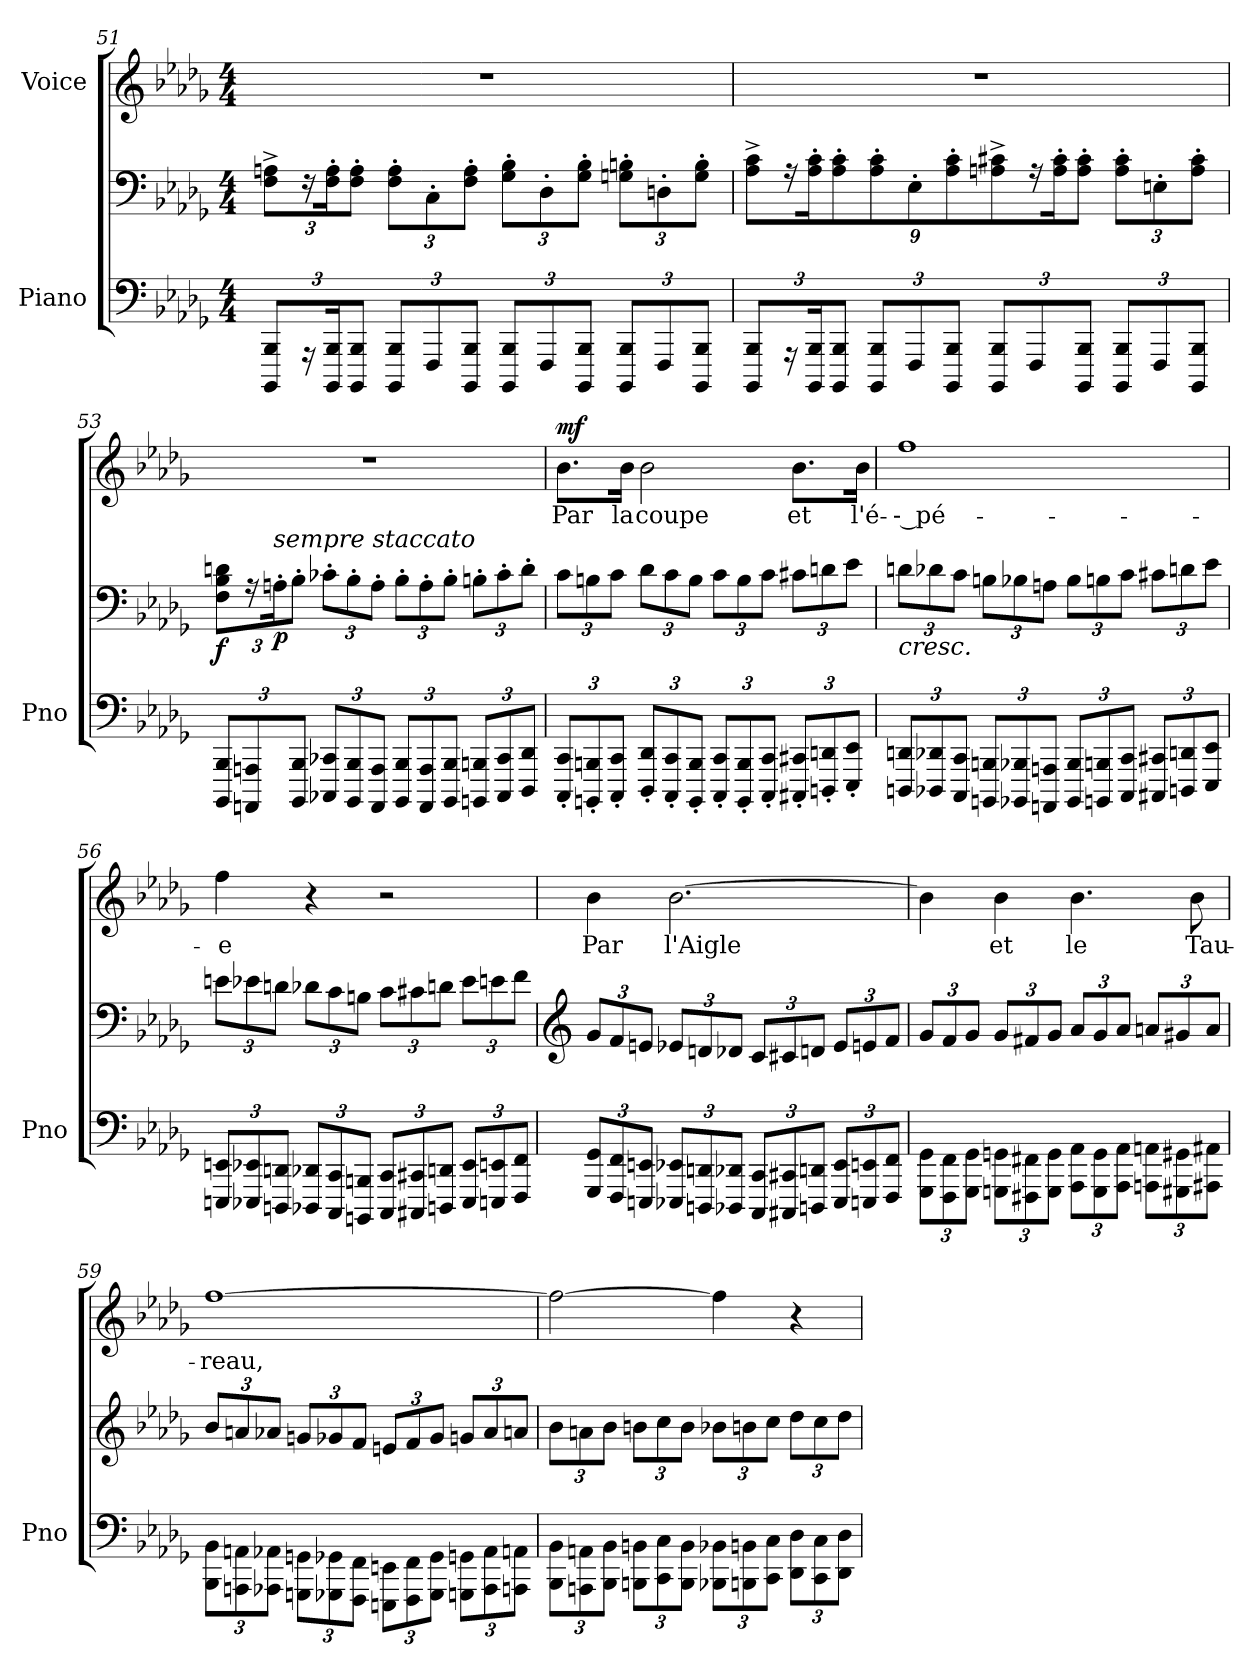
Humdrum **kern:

**kern	**kern	**dynam	**kern	**text	**dynam
*part2	*part2	*part2	*part1	*part1	*part1
*staff3	*staff2	*staff2/3	*staff1	*staff1	*staff1
*I"Piano	*	*	*I"Voice	*	*
*I'Pno	*	*	*	*	*
*clefF4	*clefF4	*	*clefG2	*	*
*k[b-e-a-d-g-]	*k[b-e-a-d-g-]	*	*k[b-e-a-d-g-]	*	*
*M4/4	*M4/4	*	*M4/4	*	*
*Xbrackettup	*Xbrackettup	*	*	*	*
=51	=51	=51	=51	=51	=51
12BBBB-/ 12BBB-/L	12F\^> 12An\^>L	.	1r	.	.
24r	24r	.	.	.	.
24BBBB-/ 24BBB-/J	24F\'> 24A\'>J	.	.	.	.
12BBBB-/ 12BBB-/J	12F\'> 12A\'>J	.	.	.	.
12BBBB-/ 12BBB-/L	12F\'> 12A\'>L	.	.	.	.
12FFF/	12C'>\	.	.	.	.
12BBBB-/ 12BBB-/J	12F\'> 12A\'>J	.	.	.	.
12BBBB-/ 12BBB-/L	12G-\'> 12B-\'>L	.	.	.	.
12FFF/	12D-'>\	.	.	.	.
12BBBB-/ 12BBB-/J	12G-\'> 12B-\'>J	.	.	.	.
12BBBB-/ 12BBB-/L	12Gn\'> 12Bn\'>L	.	.	.	.
12FFF/	12Dn'>\	.	.	.	.
12BBBB-/ 12BBB-/J	12G\'> 12B\'>J	.	.	.	.
=52	=52	=52	=52	=52	=52
12BBBB-/ 12BBB-/L	12A-\^> 12c\^>L	.	1r	.	.
24r	24r	.	.	.	.
24BBBB-/ 24BBB-/J	24A-\'> 24c\'>J	.	.	.	.
12BBBB-/ 12BBB-/J	12A-\'> 12c\'>J	.	.	.	.
12BBBB-/ 12BBB-/L	12A-\'> 12c\'>L	.	.	.	.
12FFF/	12E-'>\	.	.	.	.
12BBBB-/ 12BBB-/J	12A-\'> 12c\'>J	.	.	.	.
12BBBB-/ 12BBB-/L	12An\^> 12c#X\^>L	.	.	.	.
12FFF/	24r	.	.	.	.
.	24A\'> 24c#\'>J	.	.	.	.
12BBBB-/ 12BBB-/J	12A\'> 12c#\'>J	.	.	.	.
12BBBB-/ 12BBB-/L	12A\'> 12c#\'>L	.	.	.	.
12FFF/	12En'>\	.	.	.	.
12BBBB-/ 12BBB-/J	12A\'> 12c#\'>J	.	.	.	.
=53	=53	=53	=53	=53	=53
!	!	!LO:DY:b	!	!	!
12BBBB-/ 12BBB-/L	12F\ 12B-\ 12dn\L	f	1r	.	.
12AAAAn/ 12AAAn/	24r	.	.	.	.
!	!LO:TX:i:t=sempre staccato	!	!	!	!
!	!	!LO:DY:b	!	!	!
.	24An'>\J	p	.	.	.
12BBBB-/ 12BBB-/J	12B-'>\J	.	.	.	.
12CCC-X/ 12CC-X/L	12c-X'>\L	.	.	.	.
12BBBB-/ 12BBB-/	12B-'>\	.	.	.	.
12AAAA/ 12AAA/J	12A'>\J	.	.	.	.
12BBBB-/ 12BBB-/L	12B-'>\L	.	.	.	.
12AAAA/ 12AAA/	12A'>\	.	.	.	.
12BBBB-/ 12BBB-/J	12B-'>\J	.	.	.	.
12BBBBn/ 12BBBn/L	12Bn'>\L	.	.	.	.
12CCC-/ 12CC-/	12c-'>\	.	.	.	.
12DDD-/ 12DD-/J	12d'>\J	.	.	.	.
=54	=54	=54	=54	=54	=54
!	!	!	!	!	!LO:DY:a
12CCC/' 12CC/'L	12c\L	.	8.b-\L	Par	mf
12BBBBn/' 12BBBn/'	12Bn\	.	.	.	.
12CCC/' 12CC/'J	12c\J	.	.	.	.
.	.	.	16b-\Jk	la	.
12DDD-/' 12DD-/'L	12d-\L	.	2b-\	coupe	.
12CCC/' 12CC/'	12c\	.	.	.	.
12BBBB/' 12BBB/'J	12B\J	.	.	.	.
12CCC/' 12CC/'L	12c\L	.	.	.	.
12BBBB/' 12BBB/'	12B\	.	.	.	.
12CCC/' 12CC/'J	12c\J	.	.	.	.
12CCC#X/' 12CC#X/'L	12c#X\L	.	8.b-\L	et	.
12DDDn/' 12DDn/'	12dn\	.	.	.	.
12EEE-/' 12EE-/'J	12e-\J	.	.	.	.
.	.	.	16b-\Jk	l'é-	.
=55	=55	=55	=55	=55	=55
!	!LO:TX:b:i:t=cresc.	!	!	!	!
12DDDn/ 12DDn/L	12dn\L	.	1ff	-- pé-	.
12DDD-X/ 12DD-X/	12d-X\	.	.	.	.
12CCC/ 12CC/J	12c\J	.	.	.	.
12BBBBn/ 12BBBn/L	12Bn\L	.	.	.	.
12BBBB-X/ 12BBB-X/	12B-X\	.	.	.	.
12AAAAn/ 12AAAn/J	12An\J	.	.	.	.
12BBBB-/ 12BBB-/L	12B-\L	.	.	.	.
12BBBBn/ 12BBBn/	12Bn\	.	.	.	.
12CCC/ 12CC/J	12c\J	.	.	.	.
12CCC#X/ 12CC#X/L	12c#X\L	.	.	.	.
12DDDn/ 12DDn/	12dn\	.	.	.	.
12EEE-/ 12EE-/J	12e-\J	.	.	.	.
=56	=56	=56	=56	=56	=56
12EEEn/ 12EEn/L	12en\L	.	4ff\	-e	.
12EEE-X/ 12EE-X/	12e-X\	.	.	.	.
12DDDn/ 12DDn/J	12dn\J	.	.	.	.
12DDD-X/ 12DD-X/L	12d-X\L	.	4r	.	.
12CCC/ 12CC/	12c\	.	.	.	.
12BBBBn/ 12BBBn/J	12Bn\J	.	.	.	.
12CCC/ 12CC/L	12c\L	.	2r	.	.
12CCC#X/ 12CC#X/	12c#X\	.	.	.	.
12DDDn/ 12DDn/J	12dn\J	.	.	.	.
12EEE-/ 12EE-/L	12e-\L	.	.	.	.
12EEEn/ 12EEn/	12en\	.	.	.	.
12FFF/ 12FF/J	12f\J	.	.	.	.
=57	=57	=57	=57	=57	=57
*	*clefG2	*	*	*	*
!	!	!	!	!	!LO:DY:a
!	!	!	!	!	!LO:DY:n=1:a
12GGG-/ 12GG-/L	12g-/L	.	4b-\	Par	other-dynamics f
12FFF/ 12FF/	12f/	.	.	.	.
12EEEn/ 12EEn/J	12en/J	.	.	.	.
12EEE-X/ 12EE-X/L	12e-X/L	.	[2.b-\	l'Aigle	.
12DDDn/ 12DDn/	12dn/	.	.	.	.
12DDD-X/ 12DD-X/J	12d-X/J	.	.	.	.
12CCC/ 12CC/L	12c/L	.	.	.	.
12CCC#X/ 12CC#X/	12c#X/	.	.	.	.
12DDDn/ 12DDn/J	12dn/J	.	.	.	.
12EEE-/ 12EE-/L	12e-/L	.	.	.	.
12EEEn/ 12EEn/	12en/	.	.	.	.
12FFF/ 12FF/J	12f/J	.	.	.	.
=58	=58	=58	=58	=58	=58
12GGG-\ 12GG-\L	12g-/L	.	4b-\]	.	.
12FFF\ 12FF\	12f/	.	.	.	.
12GGG-\ 12GG-\J	12g-/J	.	.	.	.
12GGGn\ 12GGn\L	12g-/L	.	4b-\	et	.
12FFF#X\ 12FF#X\	12f#X/	.	.	.	.
12GGG\ 12GG\J	12g-/J	.	.	.	.
12AAA-\ 12AA-\L	12a-/L	.	4.b-\	le	.
12GGG\ 12GG\	12g-/	.	.	.	.
12AAA-\ 12AA-\J	12a-/J	.	.	.	.
12AAAn\ 12AAn\L	12an/L	.	.	.	.
12GGG#X\ 12GG#X\	12g#X/	.	.	.	.
.	.	.	8b-\	Tau-	.
12AAA#X\ 12AA#X\J	12a/J	.	.	.	.
=59	=59	=59	=59	=59	=59
12BBB-\ 12BB-\L	12b-/L	.	[1ff	-reau,	.
12AAAn\ 12AAn\	12an/	.	.	.	.
12AAA-X\ 12AA-X\J	12a-X/J	.	.	.	.
12GGGn\ 12GGn\L	12gn/L	.	.	.	.
12GGG-X\ 12GG-X\	12g-X/	.	.	.	.
12FFF\ 12FF\J	12f/J	.	.	.	.
12EEEn\ 12EEn\L	12en/L	.	.	.	.
12FFF\ 12FF\	12f/	.	.	.	.
12GGG-\ 12GG-\J	12g-/J	.	.	.	.
12GGGn\ 12GGn\L	12gn/L	.	.	.	.
12AAA-\ 12AA-\	12a-/	.	.	.	.
12AAAn\ 12AAn\J	12an/J	.	.	.	.
=60	=60	=60	=60	=60	=60
12BBB-\ 12BB-\L	12b-\L	.	2ff\_	.	.
12AAAn\ 12AAn\	12an\	.	.	.	.
12BBB-\ 12BB-\J	12b-\J	.	.	.	.
12BBBn\ 12BBn\L	12bn\L	.	.	.	.
12CC\ 12C\	12cc\	.	.	.	.
12BBB\ 12BB\J	12b\J	.	.	.	.
12BBB-X\ 12BB-X\L	12b-X\L	.	4ff\]	.	.
12BBBn\ 12BBn\	12bn\	.	.	.	.
12CC\ 12C\J	12cc\J	.	.	.	.
12DD-\ 12D-\L	12dd-\L	.	4r	.	.
12CC\ 12C\	12cc\	.	.	.	.
12DD-\ 12D-\J	12dd-\J	.	.	.	.
=	=	=	=	=	=
*-	*-	*-	*-	*-	*-
